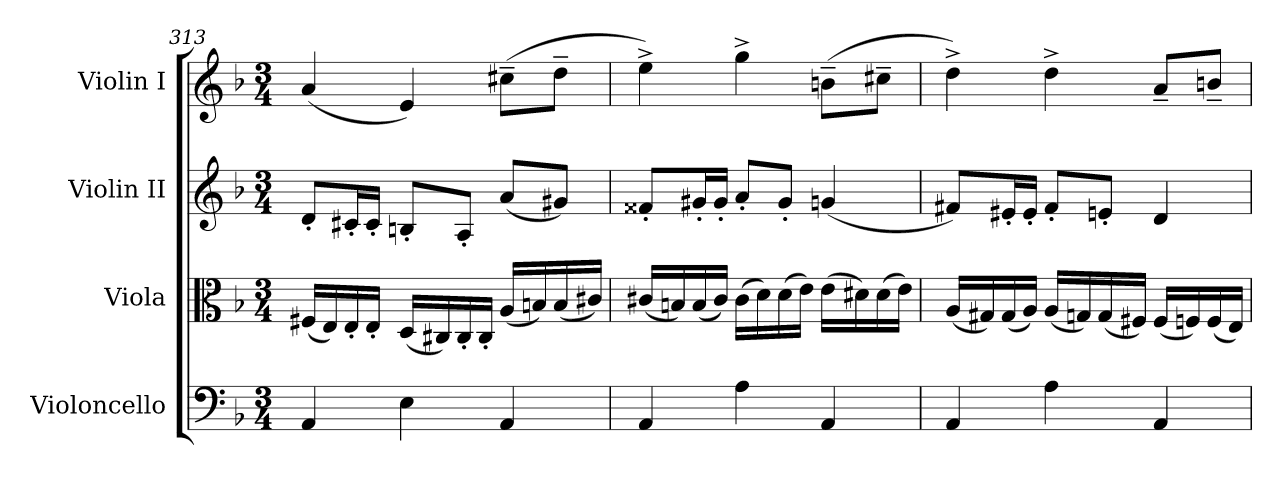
**kern	**kern	**kern	**kern
*part4	*part3	*part2	*part1
*staff4	*staff3	*staff2	*staff1
*I"Violoncello	*I"Viola	*I"Violin II	*I"Violin I
*I'Vc	*I'Vla	*I'Vln	*I'Vln
*clefF4	*clefC3	*clefG2	*clefG2
*k[b-]	*k[b-]	*k[b-]	*k[b-]
*M3/4	*M3/4	*M3/4	*M3/4
=313	=313	=313	=313
4AA/	(16F#X/LL	8d'/L	(4a/
.	16E/)	.	.
.	16E'/	16c#X'/L	.
.	16E'/JJ	16c#'/JJ	.
4E\	(16D/LL	8Bn'/L	4e/)
.	16C#X/)	.	.
.	16C#'/	8A'/J	.
.	16C#'/JJ	.	.
4AA/	(16A/LL	(8a/L	(8cc#X~\L
.	16Bn/)	.	.
.	(16B/	8g#X/J)	8dd~\J
.	16c#X/JJ)	.	.
!!LO:LB:g=z
=314	=314	=314	=314
4AA/	(16c#X/LL	8f##X'/L	4ee^\)
.	16Bn/)	.	.
.	(16B/	16g#X'/L	.
.	16c#/JJ)	16g#'/JJ	.
4A\	(16c#\LL	8a'/L	4gg^\
.	16d\)	.	.
.	(16d\	8g#'/J	.
.	16e\JJ)	.	.
4AA/	(16e\LL	(4gn/	(8bn~\L
.	16d#X\)	.	.
.	(16d#\	.	8cc#X~\J
.	16e\JJ)	.	.
=315	=315	=315	=315
4AA/	(16A/LL	8f#X/L)	4dd^\)
.	16G#X/)	.	.
.	(16G#/	16e#X'/L	.
.	16A/JJ)	16e#'/JJ	.
4A\	(16A/LL	8f#'/L	4dd^\
.	16Gn/)	.	.
.	(16G/	8en'/J	.
.	16F#X/JJ)	.	.
4AA/	(16F#/LL	4d/	8a~/L
.	16Fn/)	.	.
.	(16F/	.	8bn~/J
.	16E/JJ)	.	.
=	=	=	=
*-	*-	*-	*-
